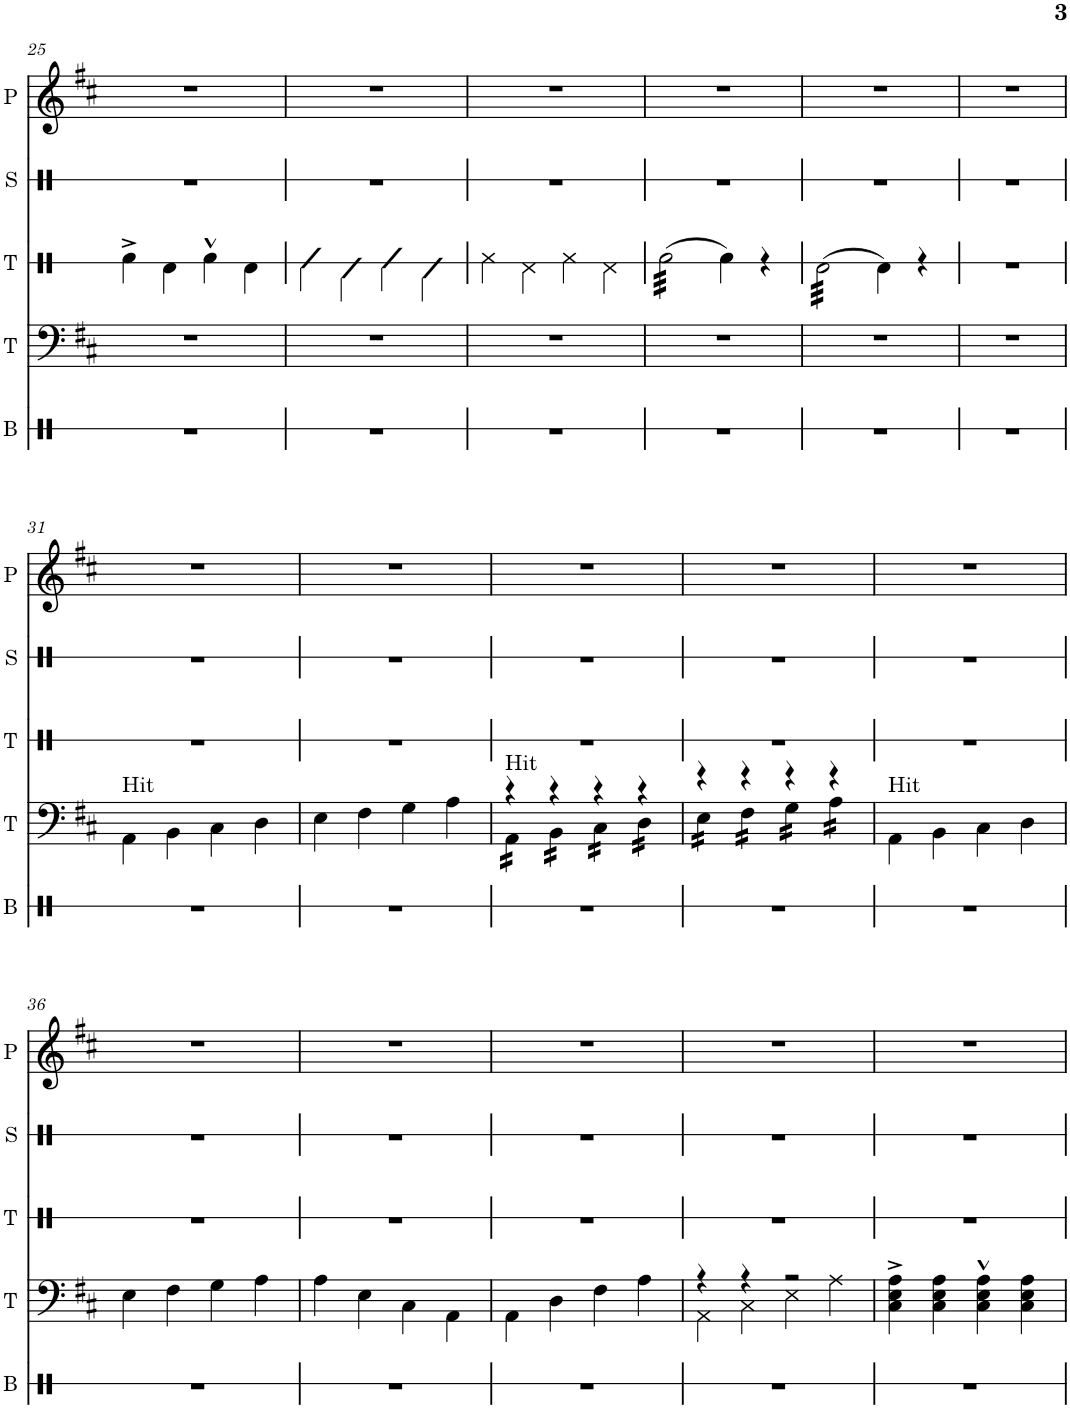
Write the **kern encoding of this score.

**kern	**kern	**kern	**kern	**kern
*part5	*part4	*part3	*part2	*part1
*staff5	*staff4	*staff3	*staff2	*staff1
*I"Bass	*I"Tenors (tonal)	*I"Tenor (Uniline)	*I"Snare	*I"Pipes
*I'B	*I'T	*I'T	*I'S	*I'P
!!LO:PB:g=z
*clefX	*clefF4	*clefX	*clefX	*clefG2
*k[]	*k[f#c#]	*k[]	*k[]	*k[f#c#]
*M4/4	*M4/4	*M4/4	*M4/4	*M4/4
=25	=25	=25	=25	=25
1r	1r	4Rf^\	1r	1r
.	.	4Rd\	.	.
.	.	4Rf^^\	.	.
.	.	4Rd\	.	.
=26	=26	=26	=26	=26
1r	1r	4Rf\	1r	1r
.	.	4Rd\	.	.
.	.	4Rf\	.	.
.	.	4Rd\	.	.
=27	=27	=27	=27	=27
1r	1r	4Rf\	1r	1r
.	.	4Rd\	.	.
.	.	4Rf\	.	.
.	.	4Rd\	.	.
=28	=28	=28	=28	=28
*	*	*tremolo	*	*
1r	1r	(32Rf\LLL	1r	1r
.	.	(32Rf\	.	.
.	.	(32Rf\	.	.
.	.	(32Rf\	.	.
.	.	(32Rf\	.	.
.	.	(32Rf\	.	.
.	.	(32Rf\	.	.
.	.	(32Rf\	.	.
.	.	(32Rf\	.	.
.	.	(32Rf\	.	.
.	.	(32Rf\	.	.
.	.	(32Rf\	.	.
.	.	(32Rf\	.	.
.	.	(32Rf\	.	.
.	.	(32Rf\	.	.
.	.	(32Rf\JJJ	.	.
*	*	*Xtremolo	*	*
.	.	4Rf\)	.	.
.	.	4r	.	.
=29	=29	=29	=29	=29
*	*	*tremolo	*	*
1r	1r	(32Rd\LLL	1r	1r
.	.	(32Rd\	.	.
.	.	(32Rd\	.	.
.	.	(32Rd\	.	.
.	.	(32Rd\	.	.
.	.	(32Rd\	.	.
.	.	(32Rd\	.	.
.	.	(32Rd\	.	.
.	.	(32Rd\	.	.
.	.	(32Rd\	.	.
.	.	(32Rd\	.	.
.	.	(32Rd\	.	.
.	.	(32Rd\	.	.
.	.	(32Rd\	.	.
.	.	(32Rd\	.	.
.	.	(32Rd\JJJ	.	.
*	*	*Xtremolo	*	*
.	.	4Rd\)	.	.
.	.	4r	.	.
=30	=30	=30	=30	=30
1r	1r	1r	1r	1r
!!LO:LB:g=z
=31	=31	=31	=31	=31
!	!LO:TX:a:t=Hit	!	!	!
1r	4AA\	1r	1r	1r
.	4BB\	.	.	.
.	4C#\	.	.	.
.	4D\	.	.	.
=32	=32	=32	=32	=32
1r	4E\	1r	1r	1r
.	4F#\	.	.	.
.	4G\	.	.	.
.	4A\	.	.	.
=33	=33	=33	=33	=33
*	*^	*	*	*
!	!LO:TX:a:t=Hit	!	!	!	!
*	*tremolo	*	*	*	*
1r	4r	16AA\LL	1r	1r	1r
.	.	16AA\	.	.	.
.	.	16AA\	.	.	.
.	.	16AA\JJ	.	.	.
.	4r	16BB\LL	.	.	.
.	.	16BB\	.	.	.
.	.	16BB\	.	.	.
.	.	16BB\JJ	.	.	.
.	4r	16C#\LL	.	.	.
.	.	16C#\	.	.	.
.	.	16C#\	.	.	.
.	.	16C#\JJ	.	.	.
.	4r	16D\LL	.	.	.
.	.	16D\	.	.	.
.	.	16D\	.	.	.
.	.	16D\JJ	.	.	.
=34	=34	=34	=34	=34	=34
1r	4r	16E\LL	1r	1r	1r
.	.	16E\	.	.	.
.	.	16E\	.	.	.
.	.	16E\JJ	.	.	.
.	4r	16F#\LL	.	.	.
.	.	16F#\	.	.	.
.	.	16F#\	.	.	.
.	.	16F#\JJ	.	.	.
.	4r	16G\LL	.	.	.
.	.	16G\	.	.	.
.	.	16G\	.	.	.
.	.	16G\JJ	.	.	.
.	4r	16A\LL	.	.	.
.	.	16A\	.	.	.
.	.	16A\	.	.	.
.	.	16A\JJ	.	.	.
*	*Xtremolo	*	*	*	*
=35	=35	=35	=35	=35	=35
!	!LO:TX:a:t=Hit	!	!	!	!
*	*v	*v	*	*	*
1r	4AA\	1r	1r	1r
.	4BB\	.	.	.
.	4C#\	.	.	.
.	4D\	.	.	.
!!LO:LB:g=z
=36	=36	=36	=36	=36
1r	4E\	1r	1r	1r
.	4F#\	.	.	.
.	4G\	.	.	.
.	4A\	.	.	.
=37	=37	=37	=37	=37
1r	4A\	1r	1r	1r
.	4E\	.	.	.
.	4C#\	.	.	.
.	4AA\	.	.	.
=38	=38	=38	=38	=38
1r	4AA\	1r	1r	1r
.	4D\	.	.	.
.	4F#\	.	.	.
.	4A\	.	.	.
=39	=39	=39	=39	=39
*	*^	*	*	*
1r	4r	4AA\	1r	1r	1r
.	4r	4C#\	.	.	.
.	2r	4E\	.	.	.
.	.	4A\	.	.	.
*	*v	*v	*	*	*
=40	=40	=40	=40	=40
1r	4C#\^ 4E\^ 4A\^	1r	1r	1r
.	4C#\ 4E\ 4A\	.	.	.
.	4C#\^^ 4E\^^ 4A\^^	.	.	.
.	4C#\ 4E\ 4A\	.	.	.
=	=	=	=	=
*-	*-	*-	*-	*-
